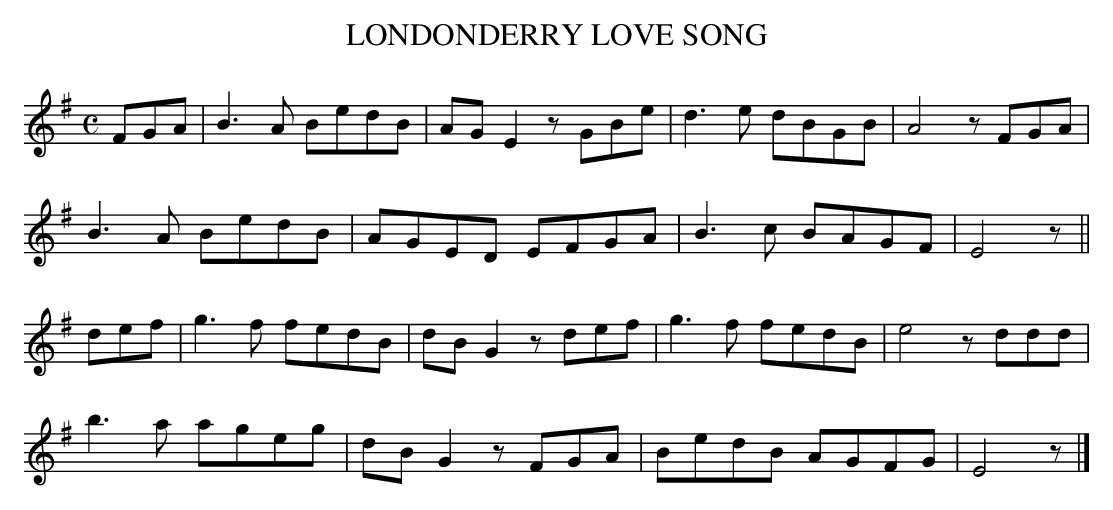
X:1
T:LONDONDERRY LOVE SONG
Y:"with feeling"
cadences are interesting.
M:C
L:1/8
K:G
FGA|B3A BedB|AGE2 zGBe|d3e dBGB|A4 zFGA|
B3A BedB|AGED EFGA|B3c BAGF|E4z||
def|g3f fedB|dBG2 zdef|g3f fedB|e4 zddd|
b3a ageg|dBG2 zFGA|BedB AGFG|E4z|]
